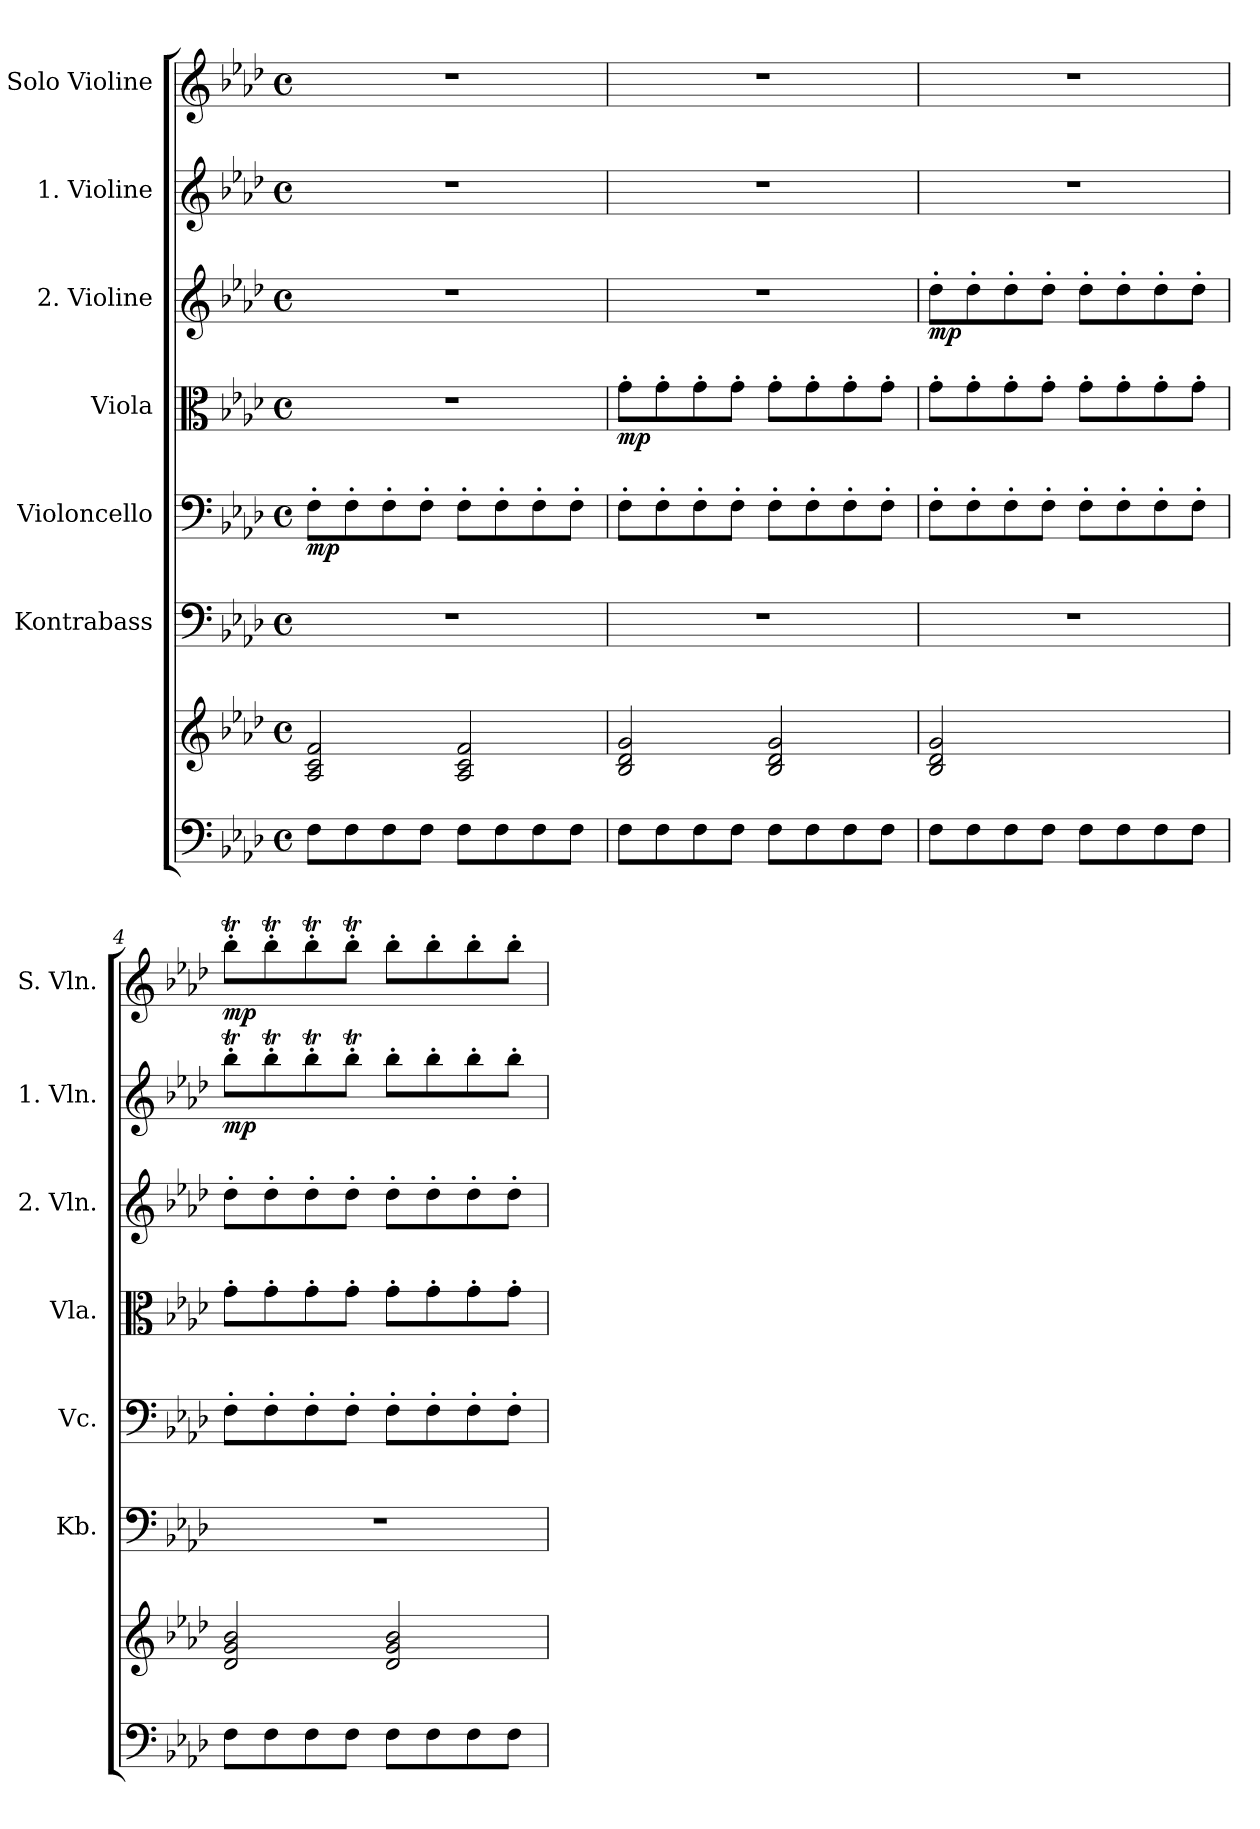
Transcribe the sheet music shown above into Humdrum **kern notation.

**kern	**kern	**dynam	**kern	**kern	**dynam	**kern	**dynam	**kern	**dynam	**kern	**dynam	**kern	**dynam
*part7	*part7	*part7	*part6	*part5	*part5	*part4	*part4	*part3	*part3	*part2	*part2	*part1	*part1
*staff8	*staff7	*staff7/8	*staff6	*staff5	*staff5	*staff4	*staff4	*staff3	*staff3	*staff2	*staff2	*staff1	*staff1
*	*	*	*I"Kontrabass	*I"Violoncello	*	*I"Viola	*	*I"2. Violine	*	*I"1. Violine	*	*I"Solo Violine	*
*	*	*	*I'Kb.	*I'Vc.	*	*I'Vla.	*	*I'2. Vln.	*	*I'1. Vln.	*	*I'S. Vln.	*
*clefF4	*clefG2	*	*clefF4	*clefF4	*	*clefC3	*	*clefG2	*	*clefG2	*	*clefG2	*
*	*	*	*ITrd7c12	*	*	*	*	*	*	*	*	*	*
*k[b-e-a-d-]	*k[b-e-a-d-]	*	*k[b-e-a-d-]	*k[b-e-a-d-]	*	*k[b-e-a-d-]	*	*k[b-e-a-d-]	*	*k[b-e-a-d-]	*	*k[b-e-a-d-]	*
*f:	*f:	*	*f:	*f:	*	*f:	*	*f:	*	*f:	*	*f:	*
*M4/4	*M4/4	*	*M4/4	*M4/4	*	*M4/4	*	*M4/4	*	*M4/4	*	*M4/4	*
*met(c)	*met(c)	*	*met(c)	*met(c)	*	*met(c)	*	*met(c)	*	*met(c)	*	*met(c)	*
=1	=1	=1	=1	=1	=1	=1	=1	=1	=1	=1	=1	=1	=1
!	!	!LO:DY:b=2	!	!	!	!	!	!	!	!	!	!	!
!	!	!LO:DY:n=1:b	!	!	!LO:DY:b	!	!	!	!	!	!	!	!
8F\L	2A-/ 2c/ 2f/	mp mp	1r	8F'\L	mp	1r	.	1r	.	1r	.	1r	.
8F\	.	.	.	8F'\	.	.	.	.	.	.	.	.	.
8F\	.	.	.	8F'\	.	.	.	.	.	.	.	.	.
8F\J	.	.	.	8F'\J	.	.	.	.	.	.	.	.	.
8F\L	2A-/ 2c/ 2f/	.	.	8F'\L	.	.	.	.	.	.	.	.	.
8F\	.	.	.	8F'\	.	.	.	.	.	.	.	.	.
8F\	.	.	.	8F'\	.	.	.	.	.	.	.	.	.
8F\J	.	.	.	8F'\J	.	.	.	.	.	.	.	.	.
=2	=2	=2	=2	=2	=2	=2	=2	=2	=2	=2	=2	=2	=2
!	!	!	!	!	!	!	!LO:DY:b	!	!	!	!	!	!
8F\L	2B-/ 2d-/ 2g/	.	1r	8F'\L	.	8g'\L	mp	1r	.	1r	.	1r	.
8F\	.	.	.	8F'\	.	8g'\	.	.	.	.	.	.	.
8F\	.	.	.	8F'\	.	8g'\	.	.	.	.	.	.	.
8F\J	.	.	.	8F'\J	.	8g'\J	.	.	.	.	.	.	.
8F\L	2B-/ 2d-/ 2g/	.	.	8F'\L	.	8g'\L	.	.	.	.	.	.	.
8F\	.	.	.	8F'\	.	8g'\	.	.	.	.	.	.	.
8F\	.	.	.	8F'\	.	8g'\	.	.	.	.	.	.	.
8F\J	.	.	.	8F'\J	.	8g'\J	.	.	.	.	.	.	.
=3	=3	=3	=3	=3	=3	=3	=3	=3	=3	=3	=3	=3	=3
!	!	!	!	!	!	!	!	!	!LO:DY:b	!	!	!	!
8F\L	2B-/ 2d-/ 2g/	.	1r	8F'\L	.	8g'\L	.	8dd-'\L	mp	1r	.	1r	.
8F\	.	.	.	8F'\	.	8g'\	.	8dd-'\	.	.	.	.	.
8F\	.	.	.	8F'\	.	8g'\	.	8dd-'\	.	.	.	.	.
8F\J	.	.	.	8F'\J	.	8g'\J	.	8dd-'\J	.	.	.	.	.
8F\L	2ryy	.	.	8F'\L	.	8g'\L	.	8dd-'\L	.	.	.	.	.
8F\	.	.	.	8F'\	.	8g'\	.	8dd-'\	.	.	.	.	.
8F\	.	.	.	8F'\	.	8g'\	.	8dd-'\	.	.	.	.	.
8F\J	.	.	.	8F'\J	.	8g'\J	.	8dd-'\J	.	.	.	.	.
=4	=4	=4	=4	=4	=4	=4	=4	=4	=4	=4	=4	=4	=4
!	!	!	!	!	!	!	!	!	!	!	!LO:DY:b	!	!LO:DY:b
8F\L	2d-/ 2g/ 2b-/	.	1r	8F'\L	.	8g'\L	.	8dd-'\L	.	8bb-T'\L	mp	8bb-T'\L	mp
8F\	.	.	.	8F'\	.	8g'\	.	8dd-'\	.	8bb-T'\	.	8bb-T'\	.
8F\	.	.	.	8F'\	.	8g'\	.	8dd-'\	.	8bb-T'\	.	8bb-T'\	.
8F\J	.	.	.	8F'\J	.	8g'\J	.	8dd-'\J	.	8bb-T'\J	.	8bb-T'\J	.
8F\L	2d-/ 2g/ 2b-/	.	.	8F'\L	.	8g'\L	.	8dd-'\L	.	8bb-'\L	.	8bb-'\L	.
8F\	.	.	.	8F'\	.	8g'\	.	8dd-'\	.	8bb-'\	.	8bb-'\	.
8F\	.	.	.	8F'\	.	8g'\	.	8dd-'\	.	8bb-'\	.	8bb-'\	.
8F\J	.	.	.	8F'\J	.	8g'\J	.	8dd-'\J	.	8bb-'\J	.	8bb-'\J	.
=	=	=	=	=	=	=	=	=	=	=	=	=	=
*-	*-	*-	*-	*-	*-	*-	*-	*-	*-	*-	*-	*-	*-
